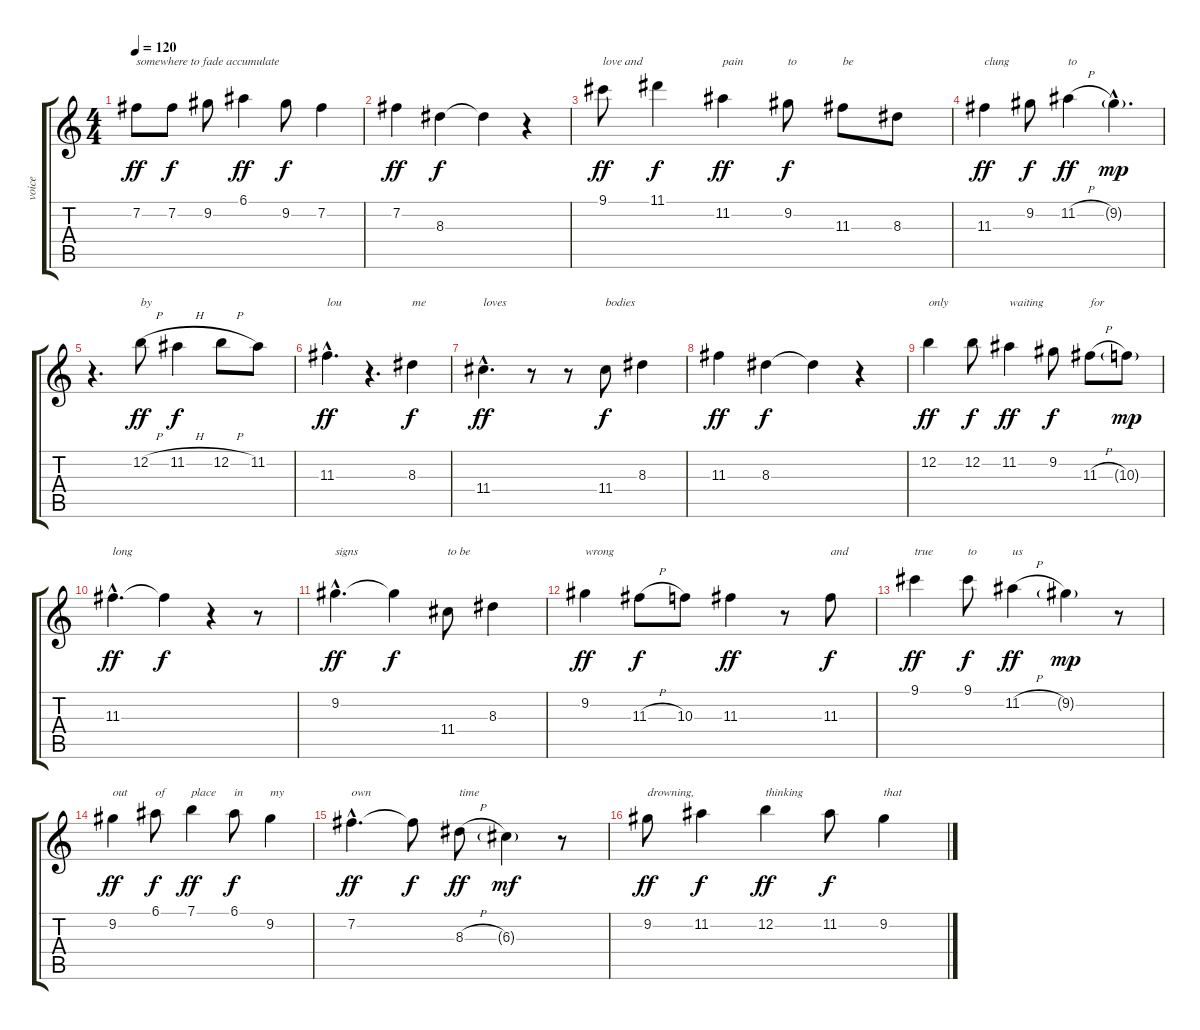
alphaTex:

\track ("voice" "voice") {instrument acousticguitarnylon}
\staff {score tabs}
\tuning (E4 B3 G3 D3 A2 E2) {hide}
\ts (4 4)
\tempo 120
\clef g2
\ks c
7.2.8{txt "somewhere to fade accumulate" dy ff} 7.2.8{dy f} 9.2.8 6.1.4{dy ff} 9.2.8{dy f} 7.2.4 |
7.2.4{dy ff} 8.3.4{dy f} 8.3{t}.4 r.4 |
9.1.8{txt "love and" dy ff} 11.1.4{dy f} 11.2.4{txt "pain" dy ff} 9.2.8{txt "to" dy f} 11.3.8{txt "be"} 8.3.8 |
11.3.4{txt "clung" dy ff} 9.2.8{dy f} 11.2{h}.4{txt "to" dy ff} 9.2{g hac}.4{d dy mp} |
r.4{d} 12.2{h}.8{txt "by" dy ff} 11.2{h}.4{dy f} 12.2{h}.8 11.2.8 |
11.3{hac}.4{d txt "lou" dy ff} r.4{d} 8.3.4{txt "me" dy f} |
11.4{hac}.4{d txt "loves" dy ff} r.8 r.8 11.4.8{txt "bodies" dy f} 8.3.4 |
11.3.4{dy ff} 8.3.4{dy f} 8.3{t}.4 r.4 |
12.2.4{txt "only" dy ff} 12.2.8{dy f} 11.2.4{txt "waiting" dy ff} 9.2.8{dy f} 11.3{h}.8{txt "for"} 10.3{g}.8{dy mp} |
11.3{hac}.4{d txt "long" dy ff} 11.3{t}.4{dy f} r.4 r.8 |
9.2{hac}.4{d txt "signs" dy ff} 9.2{t}.4{dy f} 11.4.8{txt "to be"} 8.3.4 |
9.2.4{txt "wrong" dy ff} 11.3{h}.8{dy f} 10.3.8 11.3.4{dy ff} r.8 11.3.8{txt "and" dy f} |
9.1.4{txt "true" dy ff} 9.1.8{txt "to" dy f} 11.2{h}.4{txt "us" dy ff} 9.2{g}.4{dy mp} r.8 |
9.2.4{txt "out" dy ff} 6.1.8{txt "of" dy f} 7.1.4{txt "place" dy ff} 6.1.8{txt "in" dy f} 9.2.4{txt "my"} |
7.2{hac}.4{d txt "own" dy ff} 7.2{t}.8{dy f} 8.3{h}.8{txt "time" dy ff} 6.3{g}.4{dy mf} r.8 |
9.2.8{txt "drowning, " dy ff} 11.2.4{dy f} 12.2.4{txt "thinking" dy ff} 11.2.8{dy f} 9.2.4{txt "that"}
